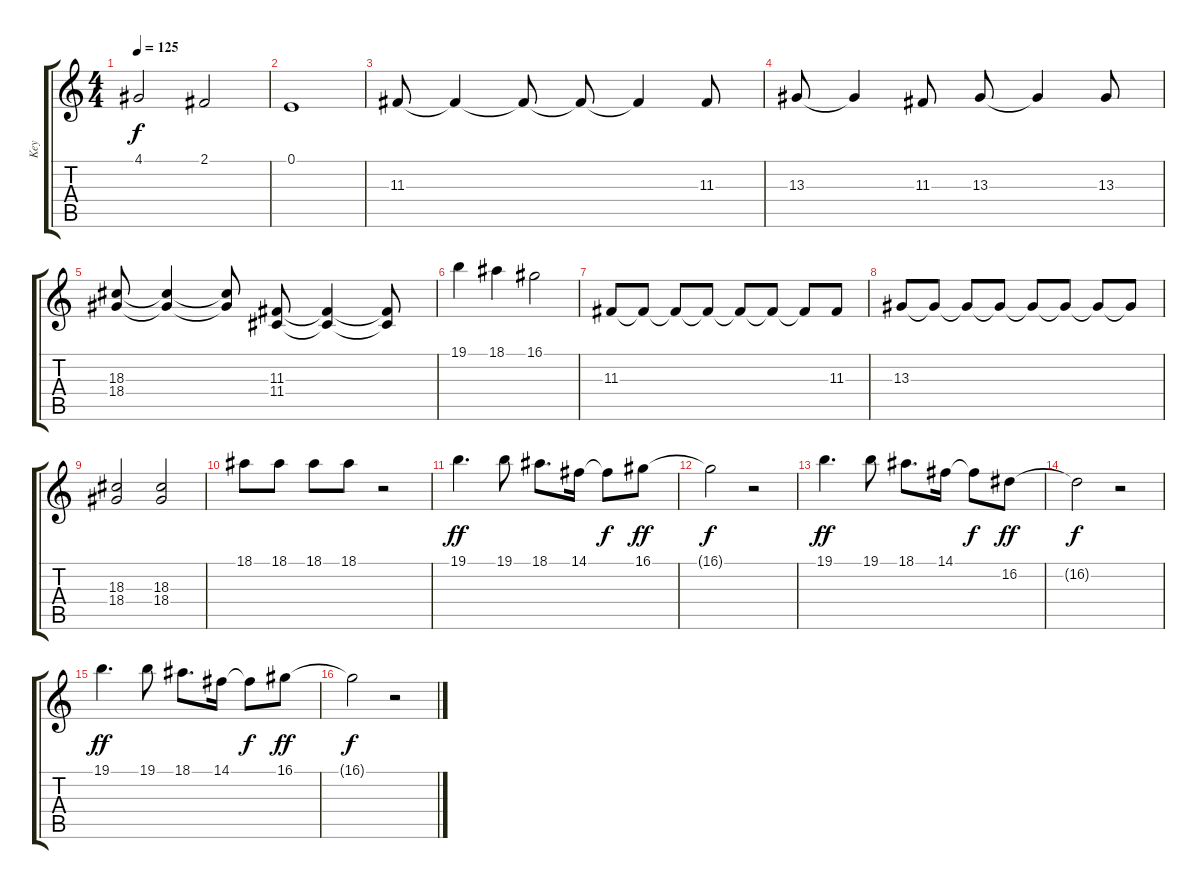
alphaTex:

\track ("Key" "Key") {instrument koto}
\staff {score tabs}
\tuning (E4 B3 G3 D3 A2 E2) {hide}
\ts (4 4)
\tempo 125
\clef g2
\ks c
4.1{t}.2{dy f} 2.1.2 |
0.1.1 |
11.3.8{balance 5 instrument koto} 11.3{t}.4 11.3{t}.8 11.3{t}.8 11.3{t}.4 11.3.8 |
13.3.8 13.3{t}.4 11.3.8 13.3.8 13.3{t}.4 13.3.8 |
(18.3 18.4).8 (18.3{t} 18.4{t}).4 (18.3{t} 18.4{t}).8 (11.3 11.4).8 (11.3{t} 11.4{t}).4 (11.3{t} 11.4{t}).8 |
19.1.4 18.1.4 16.1.2 |
11.3.8 11.3{t}.8 11.3{t}.8 11.3{t}.8 11.3{t}.8 11.3{t}.8 11.3{t}.8 11.3.8 |
13.3.8 13.3{t}.8 13.3{t}.8 13.3{t}.8 13.3{t}.8 13.3{t}.8 13.3{t}.8 13.3{t}.8 |
(18.3 18.4).2 (18.3 18.4).2 |
18.1.8 18.1.8 18.1.8 18.1.8 r.2 |
19.1.4{d dy ff} 19.1.8 18.1.8{d} 14.1.16 14.1{t}.8{dy f} 16.1.8{dy ff} |
16.1{t}.2{dy f} r.2 |
19.1.4{d dy ff} 19.1.8 18.1.8{d} 14.1.16 14.1{t}.8{dy f} 16.2.8{dy ff} |
16.2{t}.2{dy f} r.2 |
19.1.4{d dy ff} 19.1.8 18.1.8{d} 14.1.16 14.1{t}.8{dy f} 16.1.8{dy ff} |
16.1{t}.2{dy f} r.2
